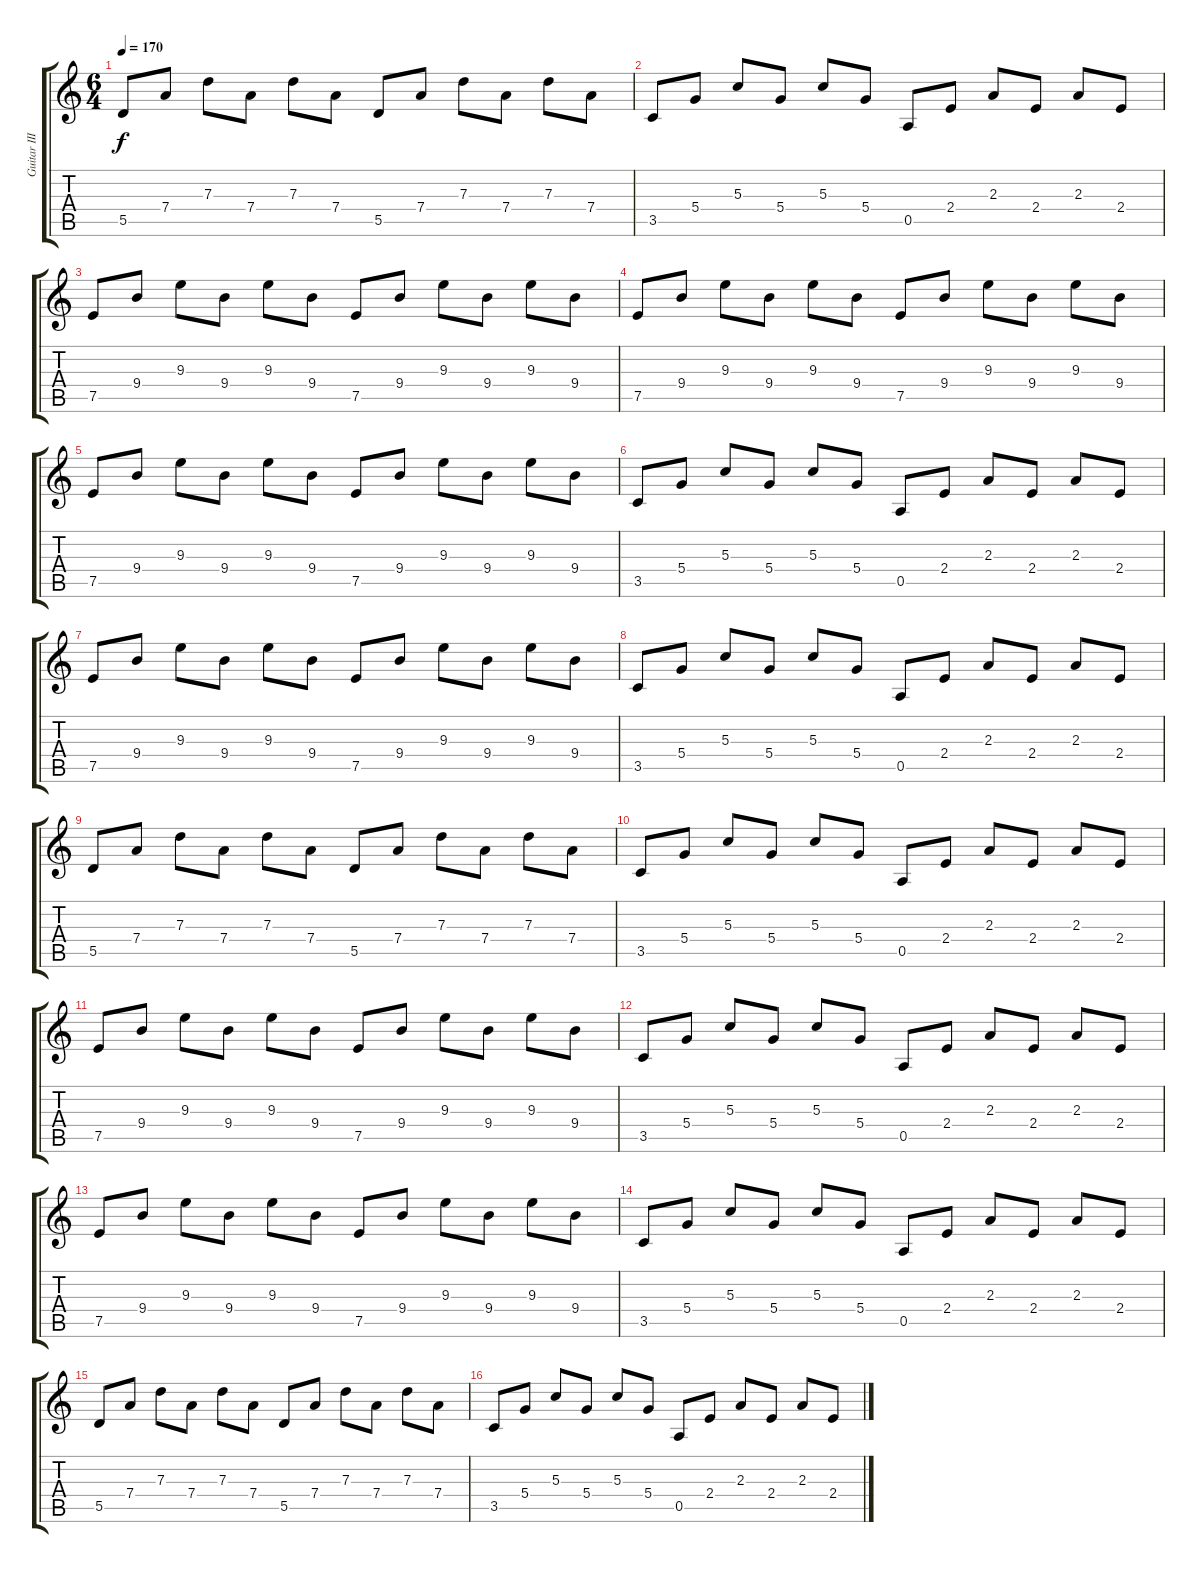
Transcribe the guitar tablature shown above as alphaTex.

\track ("Guitar III" "Guitar III") {instrument distortionguitar}
\staff {score tabs}
\tuning (E4 B3 G3 D3 A2 E2) {hide}
\ts (6 4)
\tempo 170
\clef g2
\ks c
5.5.8{dy f} 7.4.8 7.3.8 7.4.8 7.3.8 7.4.8 5.5.8 7.4.8 7.3.8 7.4.8 7.3.8 7.4.8 |
3.5.8 5.4.8 5.3.8 5.4.8 5.3.8 5.4.8 0.5.8 2.4.8 2.3.8 2.4.8 2.3.8 2.4.8 |
7.5.8 9.4.8 9.3.8 9.4.8 9.3.8 9.4.8 7.5.8 9.4.8 9.3.8 9.4.8 9.3.8 9.4.8 |
7.5.8 9.4.8 9.3.8 9.4.8 9.3.8 9.4.8 7.5.8 9.4.8 9.3.8 9.4.8 9.3.8 9.4.8 |
7.5.8{volume 11 instrument distortionguitar} 9.4.8 9.3.8 9.4.8 9.3.8 9.4.8 7.5.8 9.4.8 9.3.8 9.4.8 9.3.8 9.4.8 |
3.5.8 5.4.8 5.3.8 5.4.8 5.3.8 5.4.8 0.5.8 2.4.8 2.3.8 2.4.8 2.3.8 2.4.8 |
7.5.8 9.4.8 9.3.8 9.4.8 9.3.8 9.4.8 7.5.8 9.4.8 9.3.8 9.4.8 9.3.8 9.4.8 |
3.5.8 5.4.8 5.3.8 5.4.8 5.3.8 5.4.8 0.5.8 2.4.8 2.3.8 2.4.8 2.3.8 2.4.8 |
5.5.8 7.4.8 7.3.8 7.4.8 7.3.8 7.4.8 5.5.8 7.4.8 7.3.8 7.4.8 7.3.8 7.4.8 |
3.5.8 5.4.8 5.3.8 5.4.8 5.3.8 5.4.8 0.5.8 2.4.8 2.3.8 2.4.8 2.3.8 2.4.8 |
7.5.8 9.4.8 9.3.8 9.4.8 9.3.8 9.4.8 7.5.8 9.4.8 9.3.8 9.4.8 9.3.8 9.4.8 |
3.5.8 5.4.8 5.3.8 5.4.8 5.3.8 5.4.8 0.5.8 2.4.8 2.3.8 2.4.8 2.3.8 2.4.8 |
7.5.8 9.4.8 9.3.8 9.4.8 9.3.8 9.4.8 7.5.8 9.4.8 9.3.8 9.4.8 9.3.8 9.4.8 |
3.5.8 5.4.8 5.3.8 5.4.8 5.3.8 5.4.8 0.5.8 2.4.8 2.3.8 2.4.8 2.3.8 2.4.8 |
5.5.8 7.4.8 7.3.8 7.4.8 7.3.8 7.4.8 5.5.8 7.4.8 7.3.8 7.4.8 7.3.8 7.4.8 |
3.5.8 5.4.8 5.3.8 5.4.8 5.3.8 5.4.8 0.5.8 2.4.8 2.3.8 2.4.8 2.3.8 2.4.8
